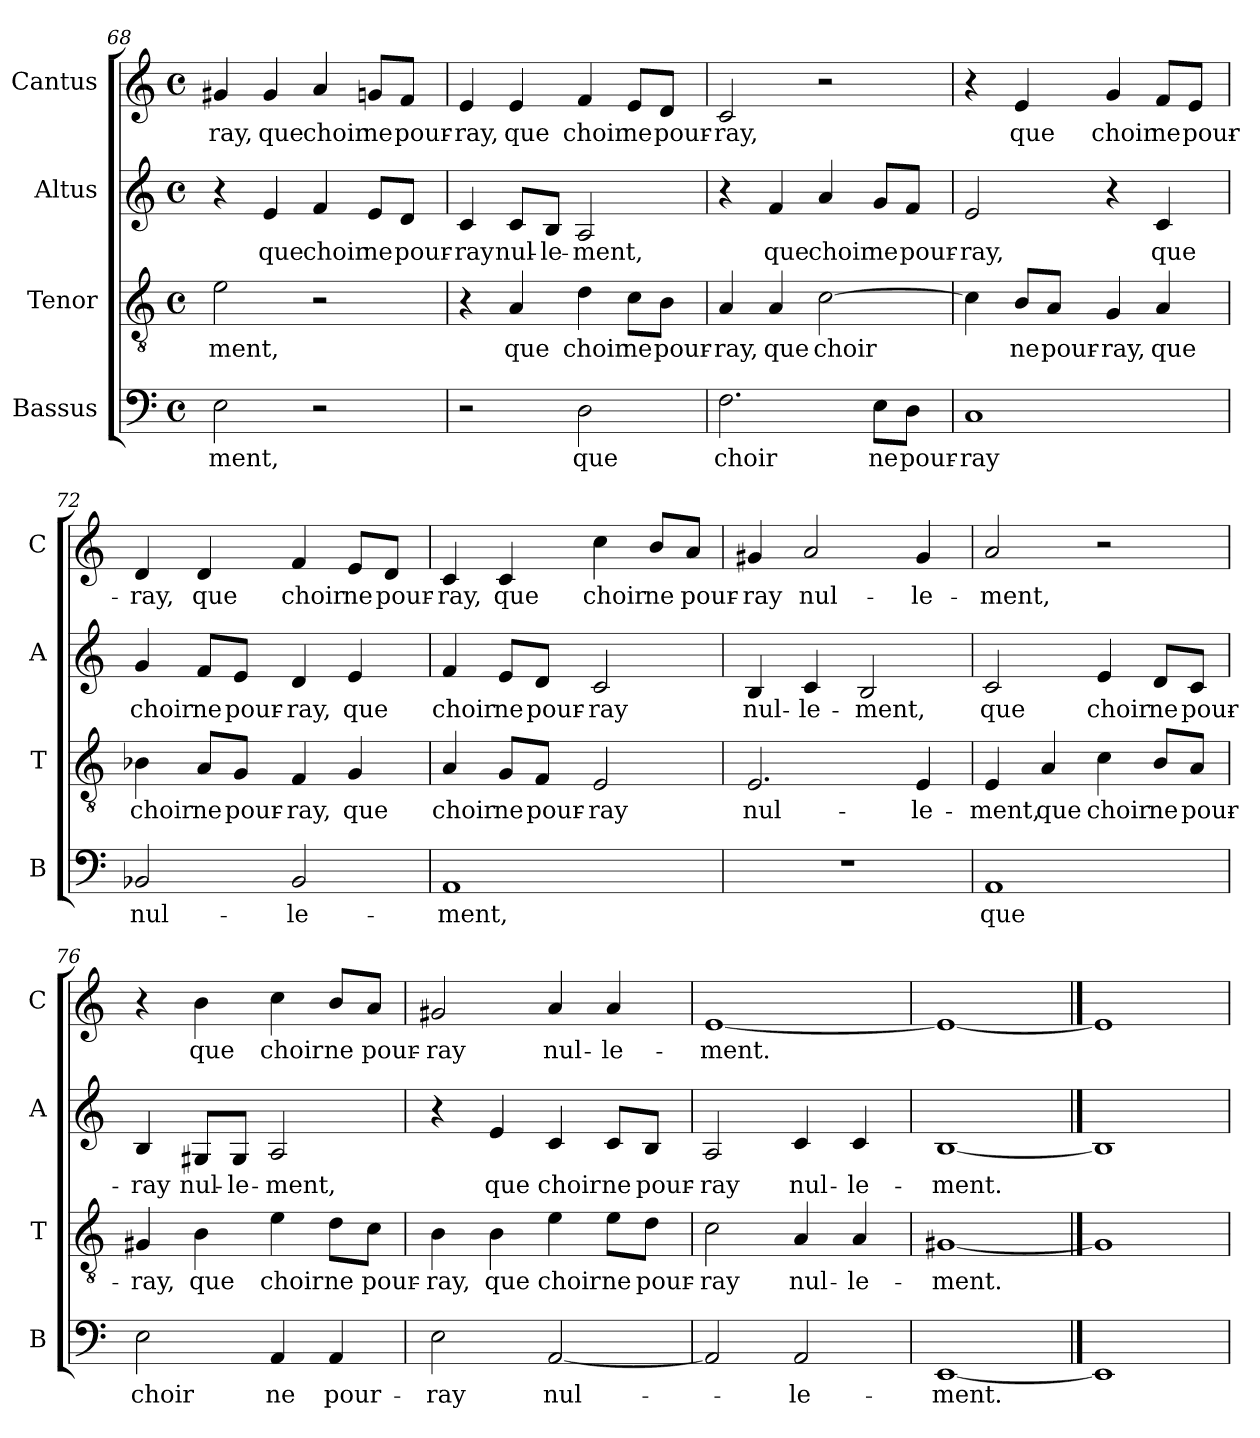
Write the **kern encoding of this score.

**kern	**text	**kern	**text	**kern	**text	**kern	**text
*part4	*part4	*part3	*part3	*part2	*part2	*part1	*part1
*staff4	*staff4	*staff3	*staff3	*staff2	*staff2	*staff1	*staff1
*I"Bassus	*	*I"Tenor	*	*I"Altus	*	*I"Cantus	*
*I'B	*	*I'T	*	*I'A	*	*I'C	*
!!LO:PB:g=z
*clefF4	*	*clefGv2	*	*clefG2	*	*clefG2	*
*k[]	*	*k[]	*	*k[]	*	*k[]	*
*C:	*	*C:	*	*C:	*	*C:	*
*M4/4	*	*M4/4	*	*M4/4	*	*M4/4	*
*met(c)	*	*met(c)	*	*met(c)	*	*met(c)	*
=68	=68	=68	=68	=68	=68	=68	=68
!	!LO:LY:b	!	!LO:LY:b	!	!	!	!LO:LY:b
2E\	-ment,	2e\	-ment,	4r	.	4g#X/	-ray,
!	!	!	!	!	!LO:LY:b	!	!LO:LY:b
.	.	.	.	4e/	que	4g#/	que
!	!	!	!	!	!LO:LY:b	!	!LO:LY:b
2r	.	2r	.	4f/	choir	4a/	choir
!	!	!	!	!	!LO:LY:b	!	!LO:LY:b
.	.	.	.	8e/L	ne	8gn/L	ne
!	!	!	!	!	!LO:LY:b	!	!LO:LY:b
.	.	.	.	8d/J	pour-	8f/J	pour-
=69	=69	=69	=69	=69	=69	=69	=69
!	!	!	!	!	!LO:LY:b	!	!LO:LY:b
2r	.	4r	.	4c/	-ray	4e/	-ray,
!	!	!	!LO:LY:b	!	!LO:LY:b	!	!LO:LY:b
.	.	4A/	que	8c/L	nul-	4e/	que
!	!	!	!	!	!LO:LY:b	!	!
.	.	.	.	8B/J	-le-	.	.
!	!LO:LY:b	!	!LO:LY:b	!	!LO:LY:b	!	!LO:LY:b
2D\	que	4d\	choir	2A/	-ment,	4f/	choir
!	!	!	!LO:LY:b	!	!	!	!LO:LY:b
.	.	8c\L	ne	.	.	8e/L	ne
!	!	!	!LO:LY:b	!	!	!	!LO:LY:b
.	.	8B\J	pour-	.	.	8d/J	pour-
=70	=70	=70	=70	=70	=70	=70	=70
!	!LO:LY:b	!	!LO:LY:b	!	!	!	!LO:LY:b
2.F\	choir	4A/	-ray,	4r	.	2c/	-ray,
!	!	!	!LO:LY:b	!	!LO:LY:b	!	!
.	.	4A/	que	4f/	que	.	.
!	!	!	!LO:LY:b	!	!LO:LY:b	!	!
.	.	[2c\	choir	4a/	choir	2r	.
!	!LO:LY:b	!	!	!	!LO:LY:b	!	!
8E\L	ne	.	.	8g/L	ne	.	.
!	!LO:LY:b	!	!	!	!LO:LY:b	!	!
8D\J	pour-	.	.	8f/J	pour-	.	.
=71	=71	=71	=71	=71	=71	=71	=71
!	!LO:LY:b	!	!	!	!LO:LY:b	!	!
1C	-ray	4c\]	.	2e/	-ray,	4r	.
!	!	!	!LO:LY:b	!	!	!	!LO:LY:b
.	.	8B/L	ne	.	.	4e/	que
!	!	!	!LO:LY:b	!	!	!	!
.	.	8A/J	pour-	.	.	.	.
!	!	!	!LO:LY:b	!	!	!	!LO:LY:b
.	.	4G/	-ray,	4r	.	4g/	choir
!	!	!	!LO:LY:b	!	!LO:LY:b	!	!LO:LY:b
.	.	4A/	que	4c/	que	8f/L	ne
!	!	!	!	!	!	!	!LO:LY:b
.	.	.	.	.	.	8e/J	pour-
!!LO:LB:g=z
=72	=72	=72	=72	=72	=72	=72	=72
!	!LO:LY:b	!	!LO:LY:b	!	!LO:LY:b	!	!LO:LY:b
2BB-X/	nul-	4B-X\	choir	4g/	choir	4d/	-ray,
!	!	!	!LO:LY:b	!	!LO:LY:b	!	!LO:LY:b
.	.	8A/L	ne	8f/L	ne	4d/	que
!	!	!	!LO:LY:b	!	!LO:LY:b	!	!
.	.	8G/J	pour-	8e/J	pour-	.	.
!	!LO:LY:b	!	!LO:LY:b	!	!LO:LY:b	!	!LO:LY:b
2BB-/	-le-	4F/	-ray,	4d/	-ray,	4f/	choir
!	!	!	!LO:LY:b	!	!LO:LY:b	!	!LO:LY:b
.	.	4G/	que	4e/	que	8e/L	ne
!	!	!	!	!	!	!	!LO:LY:b
.	.	.	.	.	.	8d/J	pour-
=73	=73	=73	=73	=73	=73	=73	=73
!	!LO:LY:b	!	!LO:LY:b	!	!LO:LY:b	!	!LO:LY:b
1AA	-ment,	4A/	choir	4f/	choir	4c/	-ray,
!	!	!	!LO:LY:b	!	!LO:LY:b	!	!LO:LY:b
.	.	8G/L	ne	8e/L	ne	4c/	que
!	!	!	!LO:LY:b	!	!LO:LY:b	!	!
.	.	8F/J	pour-	8d/J	pour-	.	.
!	!	!	!LO:LY:b	!	!LO:LY:b	!	!LO:LY:b
.	.	2E/	-ray	2c/	-ray	4cc\	choir
!	!	!	!	!	!	!	!LO:LY:b
.	.	.	.	.	.	8b/L	ne
!	!	!	!	!	!	!	!LO:LY:b
.	.	.	.	.	.	8a/J	pour-
=74	=74	=74	=74	=74	=74	=74	=74
!	!	!	!LO:LY:b	!	!LO:LY:b	!	!LO:LY:b
1r	.	2.E/	nul-	4B/	nul-	4g#X/	-ray
!	!	!	!	!	!LO:LY:b	!	!LO:LY:b
.	.	.	.	4c/	-le-	2a/	nul-
!	!	!	!	!	!LO:LY:b	!	!
.	.	.	.	2B/	-ment,	.	.
!	!	!	!LO:LY:b	!	!	!	!LO:LY:b
.	.	4E/	-le-	.	.	4g#/	-le-
=75	=75	=75	=75	=75	=75	=75	=75
!	!LO:LY:b	!	!LO:LY:b	!	!LO:LY:b	!	!LO:LY:b
1AA	que	4E/	-ment,	2c/	que	2a/	-ment,
!	!	!	!LO:LY:b	!	!	!	!
.	.	4A/	que	.	.	.	.
!	!	!	!LO:LY:b	!	!LO:LY:b	!	!
.	.	4c\	choir	4e/	choir	2r	.
!	!	!	!LO:LY:b	!	!LO:LY:b	!	!
.	.	8B/L	ne	8d/L	ne	.	.
!	!	!	!LO:LY:b	!	!LO:LY:b	!	!
.	.	8A/J	pour-	8c/J	pour-	.	.
!!LO:LB:g=z
=76	=76	=76	=76	=76	=76	=76	=76
!	!LO:LY:b	!	!LO:LY:b	!	!LO:LY:b	!	!
2E\	choir	4G#X/	-ray,	4B/	-ray	4r	.
!	!	!	!LO:LY:b	!	!LO:LY:b	!	!LO:LY:b
.	.	4B\	que	8G#X/L	nul-	4b\	que
!	!	!	!	!	!LO:LY:b	!	!
.	.	.	.	8G#/J	-le-	.	.
!	!LO:LY:b	!	!LO:LY:b	!	!LO:LY:b	!	!LO:LY:b
4AA/	ne	4e\	choir	2A/	-ment,	4cc\	choir
!	!LO:LY:b	!	!LO:LY:b	!	!	!	!LO:LY:b
4AA/	pour-	8d\L	ne	.	.	8b/L	ne
!	!	!	!LO:LY:b	!	!	!	!LO:LY:b
.	.	8c\J	pour-	.	.	8a/J	pour-
=77	=77	=77	=77	=77	=77	=77	=77
!	!LO:LY:b	!	!LO:LY:b	!	!	!	!LO:LY:b
2E\	-ray	4B\	-ray,	4r	.	2g#X/	-ray
!	!	!	!LO:LY:b	!	!LO:LY:b	!	!
.	.	4B\	que	4e/	que	.	.
!	!LO:LY:b	!	!LO:LY:b	!	!LO:LY:b	!	!LO:LY:b
[2AA/	nul-	4e\	choir	4c/	choir	4a/	nul-
!	!	!	!LO:LY:b	!	!LO:LY:b	!	!LO:LY:b
.	.	8e\L	ne	8c/L	ne	4a/	-le-
!	!	!	!LO:LY:b	!	!LO:LY:b	!	!
.	.	8d\J	pour-	8B/J	pour-	.	.
=78	=78	=78	=78	=78	=78	=78	=78
!	!	!	!LO:LY:b	!	!LO:LY:b	!	!LO:LY:b
2AA/]	.	2c\	-ray	2A/	-ray	[1e	-ment.
!	!LO:LY:b	!	!LO:LY:b	!	!LO:LY:b	!	!
2AA/	-le-	4A/	nul-	4c/	nul-	.	.
!	!	!	!LO:LY:b	!	!LO:LY:b	!	!
.	.	4A/	-le-	4c/	-le-	.	.
=79	=79	=79	=79	=79	=79	=79	=79
!	!LO:LY:b	!	!LO:LY:b	!	!LO:LY:b	!	!
[1EE	-ment.	[1G#X	-ment.	[1B	-ment.	1e_	.
==80	==80	==80	==80	==80	==80	==80	==80
1EE]	.	1G#]	.	1B]	.	1e]	.
=	=	=	=	=	=	=	=
*-	*-	*-	*-	*-	*-	*-	*-
